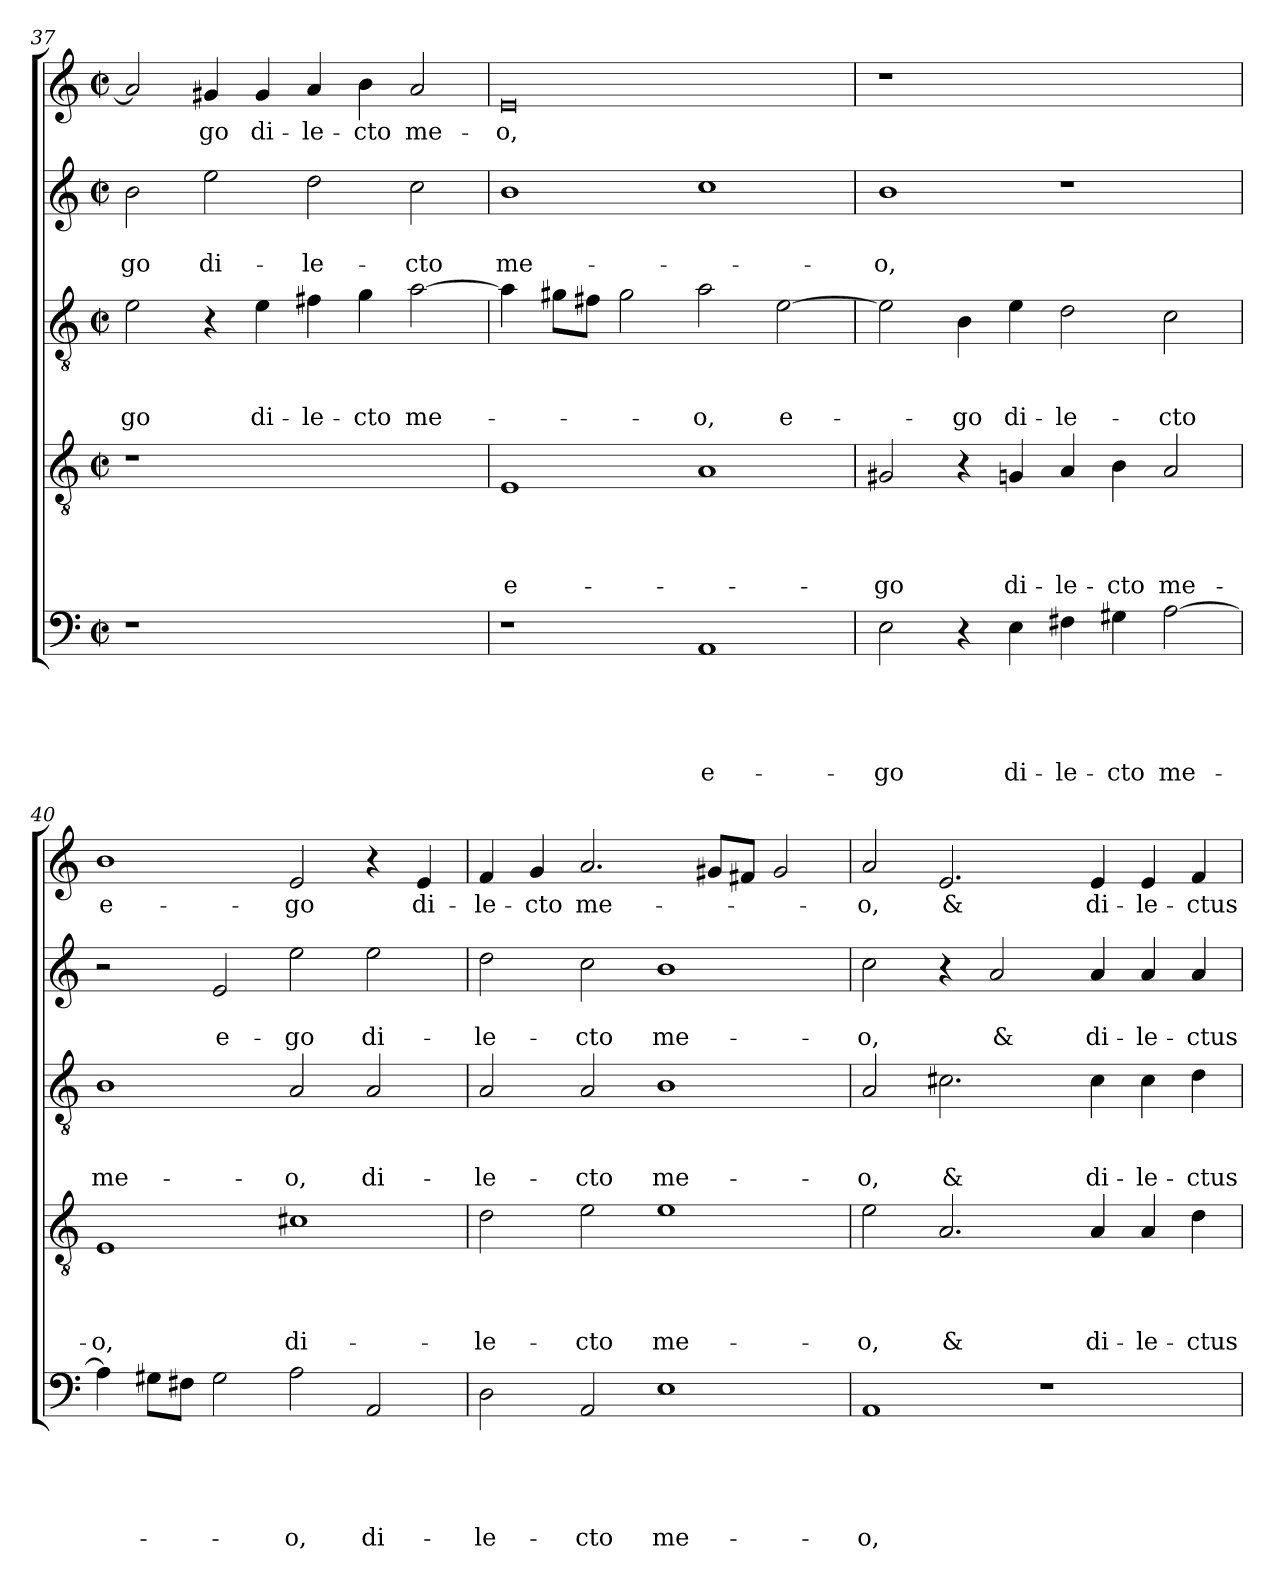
**kern	**text	**text	**text	**text	**text	**kern	**text	**text	**text	**text	**kern	**text	**text	**text	**kern	**text	**text	**kern	**text
*part5	*part5	*part5	*part5	*part5	*part5	*part4	*part4	*part4	*part4	*part4	*part3	*part3	*part3	*part3	*part2	*part2	*part2	*part1	*part1
*staff5	*staff5	*staff5	*staff5	*staff5	*staff5	*staff4	*staff4	*staff4	*staff4	*staff4	*staff3	*staff3	*staff3	*staff3	*staff2	*staff2	*staff2	*staff1	*staff1
*clefF4	*	*	*	*	*	*clefGv2	*	*	*	*	*clefGv2	*	*	*	*clefG2	*	*	*clefG2	*
*k[]	*	*	*	*	*	*k[]	*	*	*	*	*k[]	*	*	*	*k[]	*	*	*k[]	*
*C:	*	*	*	*	*	*C:	*	*	*	*	*C:	*	*	*	*C:	*	*	*C:	*
*M2/2	*	*	*	*	*	*M2/2	*	*	*	*	*M2/2	*	*	*	*M2/2	*	*	*M2/2	*
*met(c|)	*	*	*	*	*	*met(c|)	*	*	*	*	*met(c|)	*	*	*	*met(c|)	*	*	*met(c|)	*
=37	=37	=37	=37	=37	=37	=37	=37	=37	=37	=37	=37	=37	=37	=37	=37	=37	=37	=37	=37
1r	.	.	.	.	.	1r	.	.	.	.	2e\	.	.	-go	2b\	.	-go	2a/]	.
.	.	.	.	.	.	.	.	.	.	.	4r	.	.	.	2ee\	.	di-	4g#X/	-go
.	.	.	.	.	.	.	.	.	.	.	4e\	.	.	di-	.	.	.	4g#/	di-
1ryy	.	.	.	.	.	1ryy	.	.	.	.	4f#X\	.	.	-le-	2dd\	.	-le-	4a/	-le-
.	.	.	.	.	.	.	.	.	.	.	4g\	.	.	-cto	.	.	.	4b\	-cto
.	.	.	.	.	.	.	.	.	.	.	[2a\	.	.	me-	2cc\	.	-cto	2a/	me-
!!LO:LB:g=z
=38	=38	=38	=38	=38	=38	=38	=38	=38	=38	=38	=38	=38	=38	=38	=38	=38	=38	=38	=38
1r	.	.	.	.	.	1E	.	.	.	e-	4a\]	.	.	.	1b	.	me-	0e	-o,
.	.	.	.	.	.	.	.	.	.	.	8g#X\L	.	.	.	.	.	.	.	.
.	.	.	.	.	.	.	.	.	.	.	8f#X\J	.	.	.	.	.	.	.	.
.	.	.	.	.	.	.	.	.	.	.	2g#\	.	.	.	.	.	.	.	.
1AA	.	.	.	.	e-	1A	.	.	.	.	2a\	.	.	-o,	1cc	.	.	.	.
.	.	.	.	.	.	.	.	.	.	.	[2e\	.	.	e-	.	.	.	.	.
=39	=39	=39	=39	=39	=39	=39	=39	=39	=39	=39	=39	=39	=39	=39	=39	=39	=39	=39	=39
2E\	.	.	.	.	-go	2G#X/	.	.	.	-go	2e\]	.	.	.	1b	.	-o,	1r	.
4r	.	.	.	.	.	4r	.	.	.	.	4B\	.	.	-go	.	.	.	.	.
4E\	.	.	.	.	di-	4Gn/	.	.	.	di-	4e\	.	.	di-	.	.	.	.	.
4F#X\	.	.	.	.	-le-	4A/	.	.	.	-le-	2d\	.	.	-le-	1r	.	.	1ryy	.
4G#X\	.	.	.	.	-cto	4B\	.	.	.	-cto	.	.	.	.	.	.	.	.	.
[2A\	.	.	.	.	me-	2A/	.	.	.	me-	2c\	.	.	-cto	.	.	.	.	.
=40	=40	=40	=40	=40	=40	=40	=40	=40	=40	=40	=40	=40	=40	=40	=40	=40	=40	=40	=40
4A\]	.	.	.	.	.	1E	.	.	.	-o,	1B	.	.	me-	2r	.	.	1b	e-
8G#X\L	.	.	.	.	.	.	.	.	.	.	.	.	.	.	.	.	.	.	.
8F#X\J	.	.	.	.	.	.	.	.	.	.	.	.	.	.	.	.	.	.	.
2G#\	.	.	.	.	.	.	.	.	.	.	.	.	.	.	2e/	.	e-	.	.
2A\	.	.	.	.	-o,	1c#X	.	.	.	di-	2A/	.	.	-o,	2ee\	.	-go	2e/	-go
2AA/	.	.	.	.	di-	.	.	.	.	.	2A/	.	.	di-	2ee\	.	di-	4r	.
.	.	.	.	.	.	.	.	.	.	.	.	.	.	.	.	.	.	4e/	di-
=41	=41	=41	=41	=41	=41	=41	=41	=41	=41	=41	=41	=41	=41	=41	=41	=41	=41	=41	=41
2D\	.	.	.	.	-le-	2d\	.	.	.	-le-	2A/	.	.	-le-	2dd\	.	-le-	4f/	-le-
.	.	.	.	.	.	.	.	.	.	.	.	.	.	.	.	.	.	4g/	-cto
2AA/	.	.	.	.	-cto	2e\	.	.	.	-cto	2A/	.	.	-cto	2cc\	.	-cto	2.a/	me-
1E	.	.	.	.	me-	1e	.	.	.	me-	1B	.	.	me-	1b	.	me-	.	.
.	.	.	.	.	.	.	.	.	.	.	.	.	.	.	.	.	.	8g#X/L	.
.	.	.	.	.	.	.	.	.	.	.	.	.	.	.	.	.	.	8f#X/J	.
.	.	.	.	.	.	.	.	.	.	.	.	.	.	.	.	.	.	2g#/	.
=42	=42	=42	=42	=42	=42	=42	=42	=42	=42	=42	=42	=42	=42	=42	=42	=42	=42	=42	=42
1AA	.	.	.	.	-o,	2e\	.	.	.	-o,	2A/	.	.	-o,	2cc\	.	-o,	2a/	-o,
.	.	.	.	.	.	2.A/	.	.	.	&	2.c#X\	.	.	&	4r	.	.	2.e/	&
.	.	.	.	.	.	.	.	.	.	.	.	.	.	.	2a/	.	&	.	.
1r	.	.	.	.	.	.	.	.	.	.	.	.	.	.	.	.	.	.	.
.	.	.	.	.	.	4A/	.	.	.	di-	4c#\	.	.	di-	4a/	.	di-	4e/	di-
.	.	.	.	.	.	4A/	.	.	.	-le-	4c#\	.	.	-le-	4a/	.	-le-	4e/	-le-
.	.	.	.	.	.	4d\	.	.	.	-ctus	4d\	.	.	-ctus	4a/	.	-ctus	4f/	-ctus
=	=	=	=	=	=	=	=	=	=	=	=	=	=	=	=	=	=	=	=
*-	*-	*-	*-	*-	*-	*-	*-	*-	*-	*-	*-	*-	*-	*-	*-	*-	*-	*-	*-
